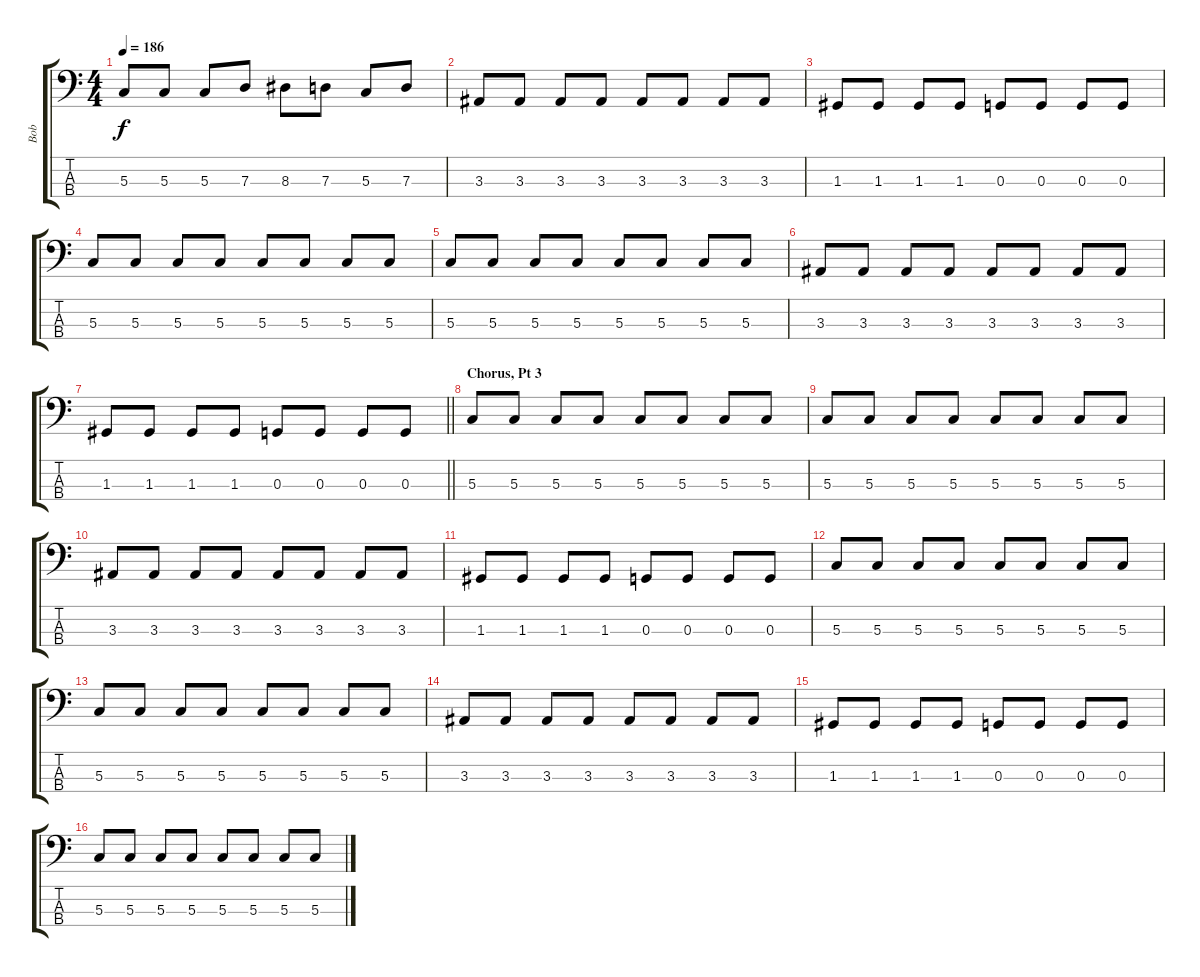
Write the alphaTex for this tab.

\track ("Bob" "Bob") {instrument electricbassfinger}
\staff {score tabs}
\tuning (F2 C2 G1 C1) {hide}
\ts (4 4)
\tempo 186
\clef f4
\ks c
5.3.8{dy f} 5.3.8 5.3.8 7.3.8 8.3.8 7.3.8 5.3.8 7.3.8 |
3.3.8 3.3.8 3.3.8 3.3.8 3.3.8 3.3.8 3.3.8 3.3.8 |
1.3.8 1.3.8 1.3.8 1.3.8 0.3.8 0.3.8 0.3.8 0.3.8 |
5.3.8 5.3.8 5.3.8 5.3.8 5.3.8 5.3.8 5.3.8 5.3.8 |
5.3.8 5.3.8 5.3.8 5.3.8 5.3.8 5.3.8 5.3.8 5.3.8 |
3.3.8 3.3.8 3.3.8 3.3.8 3.3.8 3.3.8 3.3.8 3.3.8 |
\barLineRight lightlight
1.3.8 1.3.8 1.3.8 1.3.8 0.3.8 0.3.8 0.3.8 0.3.8 |
\section ("" "Chorus, Pt 3")
5.3.8 5.3.8 5.3.8 5.3.8 5.3.8 5.3.8 5.3.8 5.3.8 |
5.3.8 5.3.8 5.3.8 5.3.8 5.3.8 5.3.8 5.3.8 5.3.8 |
3.3.8 3.3.8 3.3.8 3.3.8 3.3.8 3.3.8 3.3.8 3.3.8 |
1.3.8 1.3.8 1.3.8 1.3.8 0.3.8 0.3.8 0.3.8 0.3.8 |
5.3.8 5.3.8 5.3.8 5.3.8 5.3.8 5.3.8 5.3.8 5.3.8 |
5.3.8 5.3.8 5.3.8 5.3.8 5.3.8 5.3.8 5.3.8 5.3.8 |
3.3.8 3.3.8 3.3.8 3.3.8 3.3.8 3.3.8 3.3.8 3.3.8 |
1.3.8 1.3.8 1.3.8 1.3.8 0.3.8 0.3.8 0.3.8 0.3.8 |
5.3.8 5.3.8 5.3.8 5.3.8 5.3.8 5.3.8 5.3.8 5.3.8
